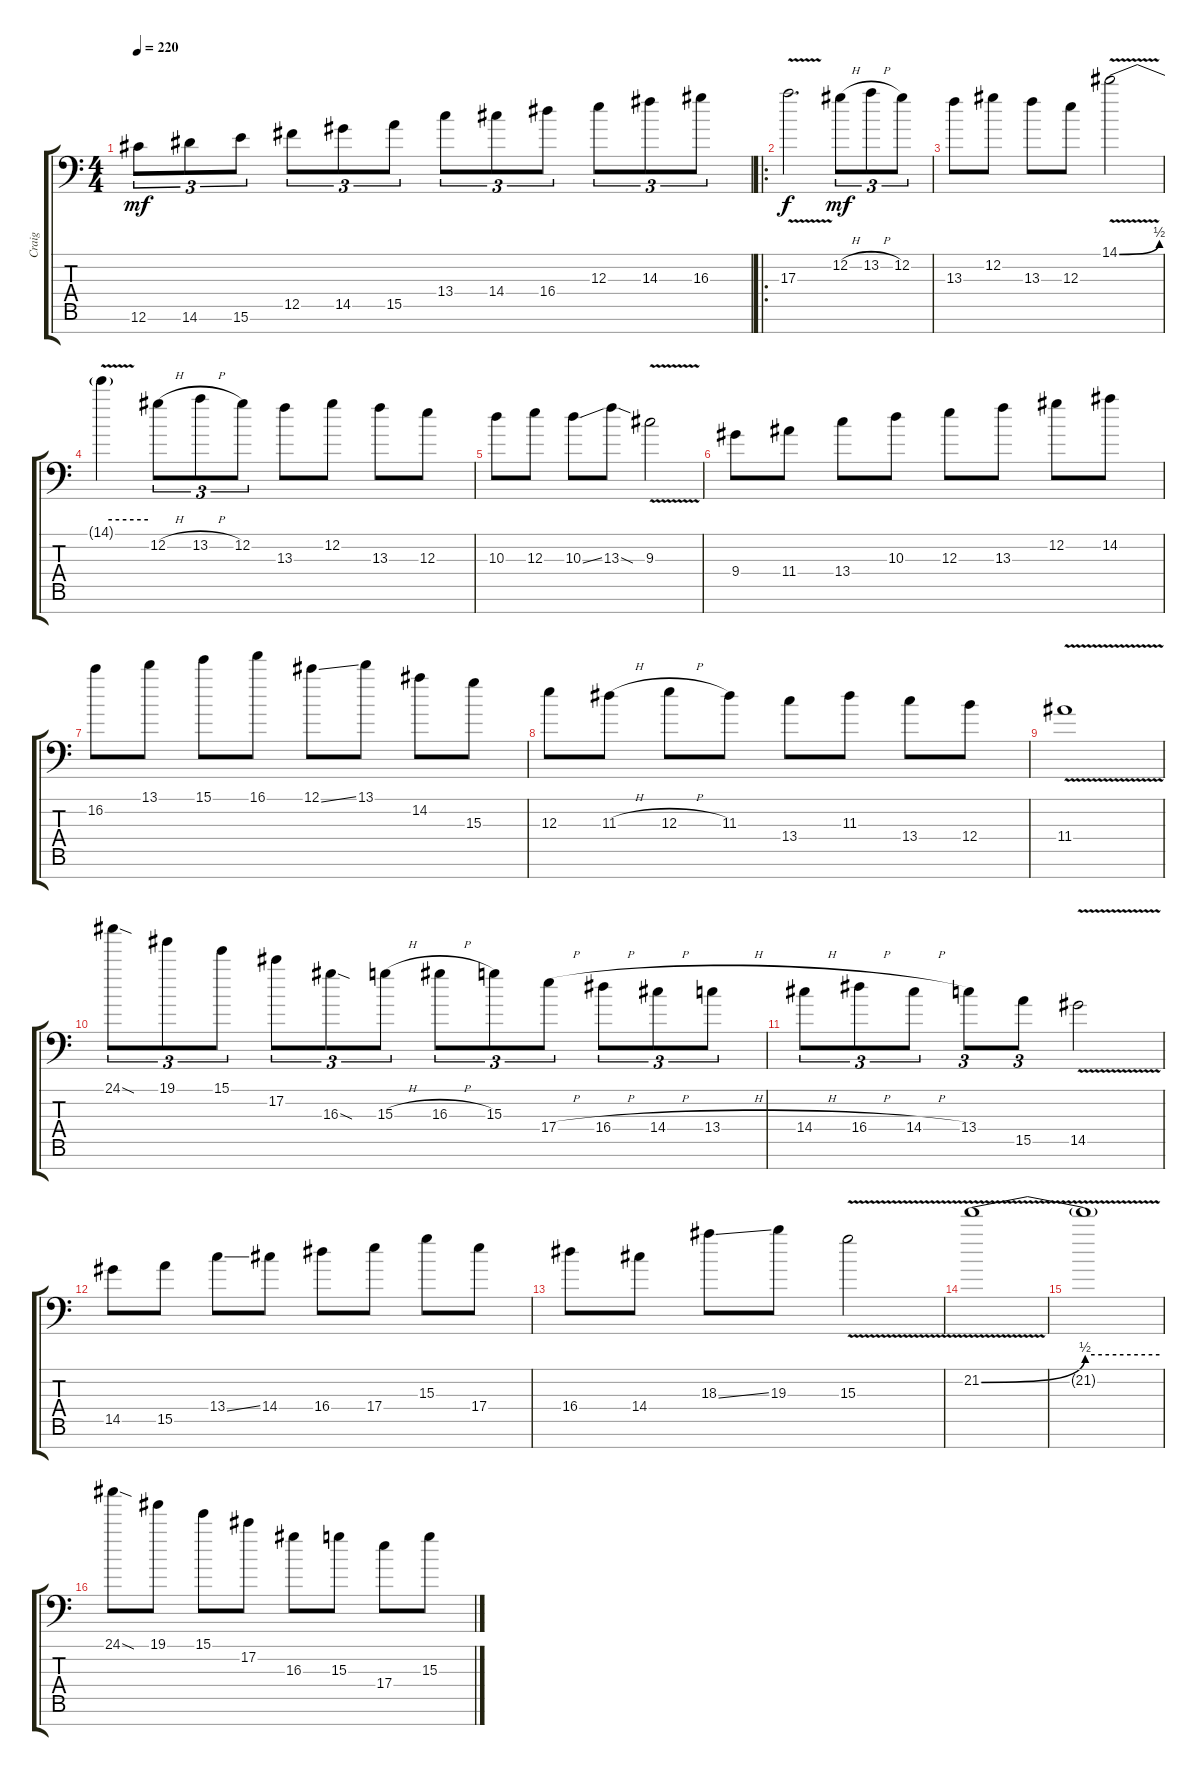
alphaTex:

\track ("Craig" "Craig") {instrument distortionguitar}
\staff {score tabs}
\tuning (Db4 Ab3 E3 B2 Gb2 Db2 Ab1) {hide}
\ts (4 4)
\section ("" "")
\tempo 220
\clef f4
\ks c
12.6.8{tu (3 2) dy mf} 14.6.8{tu (3 2)} 15.6.8{tu (3 2)} 12.5.8{tu (3 2)} 14.5.8{tu (3 2)} 15.5.8{tu (3 2)} 13.4.8{tu (3 2)} 14.4.8{tu (3 2)} 16.4.8{tu (3 2)} 12.3.8{tu (3 2)} 14.3.8{tu (3 2)} 16.3.8{tu (3 2)} |
\ro
17.3{v}.2{d dy f} 12.2{h}.8{tu (3 2) dy mf} 13.2{h}.8{tu (3 2)} 12.2.8{tu (3 2)} |
13.3.8 12.2.8 13.3.8 12.3.8 14.1{be (bend 0 0 60 2) v}.2 |
14.1{be (hold 0 2 60 2) t}.4 12.2{h}.8{tu (3 2)} 13.2{h}.8{tu (3 2)} 12.2.8{tu (3 2)} 13.3.8 12.2.8 13.3.8 12.3.8 |
10.3.8 12.3.8 10.3{ss}.8 13.3{sod}.8 9.3{v}.2 |
9.4.8 11.4.8 13.4.8 10.3.8 12.3.8 13.3.8 12.2.8 14.2.8 |
16.2.8 13.1.8 15.1.8 16.1.8 12.1{ss}.8 13.1.8 14.2.8 15.3.8 |
12.3.8 11.3{h}.8 12.3{h}.8 11.3.8 13.4.8 11.3.8 13.4.8 12.4.8 |
11.4{v}.1 |
24.1{sod}.8{tu (3 2)} 19.1.8{tu (3 2)} 15.1.8{tu (3 2)} 17.2.8{tu (3 2)} 16.3{sod}.8{tu (3 2)} 15.3{h}.8{tu (3 2)} 16.3{h}.8{tu (3 2)} 15.3.8{tu (3 2)} 17.4{h}.8{tu (3 2)} 16.4{h}.8{tu (3 2)} 14.4{h}.8{tu (3 2)} 13.4{h}.8{tu (3 2)} |
14.4{h}.8{tu (3 2)} 16.4{h}.8{tu (3 2)} 14.4{h}.8{tu (3 2)} 13.4.8{tu (3 2)} 15.5.8{tu (3 2)} 14.5{v}.2 |
14.5.8 15.5.8 13.4{ss}.8 14.4.8 16.4.8 17.4.8 15.3.8 17.4.8 |
16.4.8 14.4.8 18.3{ss}.8 19.3.8 15.3{v}.2 |
21.2{be (bend 0 0 60 2) v}.1 |
21.2{be (hold 0 2 60 2) v t}.1 |
24.1{sod}.8 19.1.8 15.1.8 17.2.8 16.3.8 15.3.8 17.4.8 15.3.8
